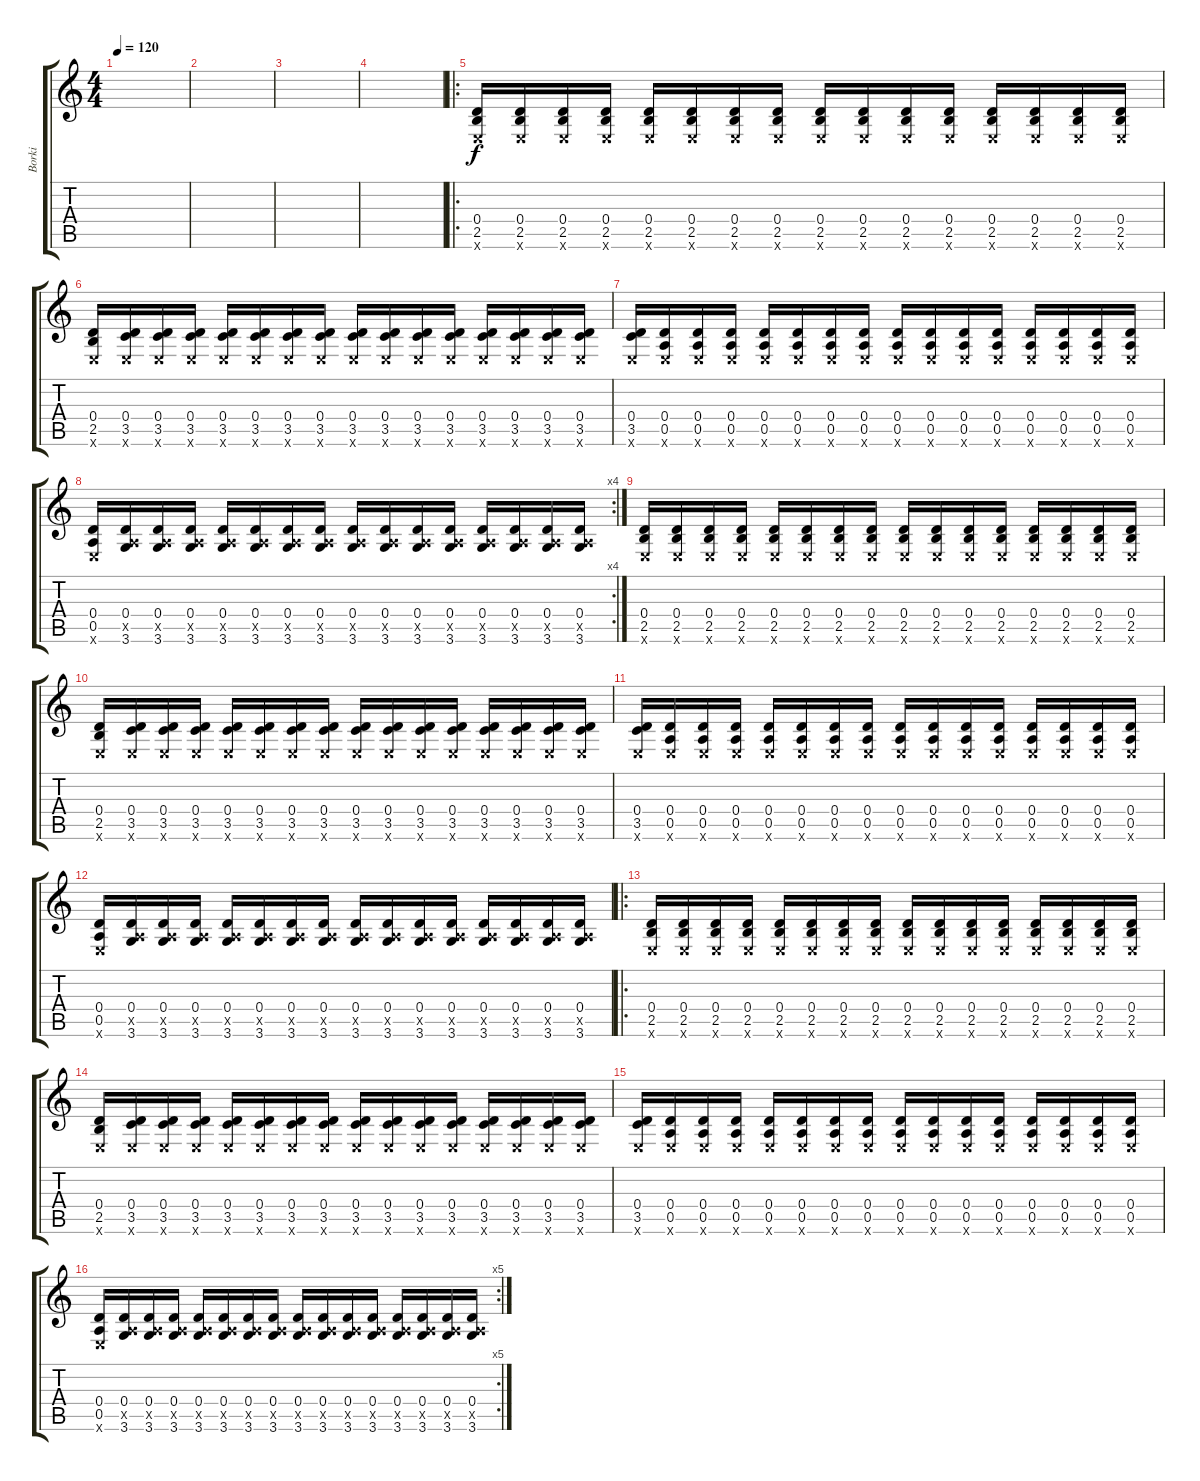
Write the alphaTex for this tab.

\track ("Borki" "Borki") {instrument acousticguitarsteel}
\staff {score tabs}
\tuning (E4 B3 G3 D3 A2 E2) {hide}
\ts (4 4)
\tempo 120
\clef g2
\ks c
|
|
|
|
\ro
(0.4 2.5 0.6{x}).16 (0.4 2.5 0.6{x}).16 (0.4 2.5 0.6{x}).16 (0.4 2.5 0.6{x}).16 (0.4 2.5 0.6{x}).16 (0.4 2.5 0.6{x}).16 (0.4 2.5 0.6{x}).16 (0.4 2.5 0.6{x}).16 (0.4 2.5 0.6{x}).16 (0.4 2.5 0.6{x}).16 (0.4 2.5 0.6{x}).16 (0.4 2.5 0.6{x}).16 (0.4 2.5 0.6{x}).16 (0.4 2.5 0.6{x}).16 (0.4 2.5 0.6{x}).16 (0.4 2.5 0.6{x}).16 |
(0.4 2.5 0.6{x}).16 (0.4 3.5 0.6{x}).16 (0.4 3.5 0.6{x}).16 (0.4 3.5 0.6{x}).16 (0.4 3.5 0.6{x}).16 (0.4 3.5 0.6{x}).16 (0.4 3.5 0.6{x}).16 (0.4 3.5 0.6{x}).16 (0.4 3.5 0.6{x}).16 (0.4 3.5 0.6{x}).16 (0.4 3.5 0.6{x}).16 (0.4 3.5 0.6{x}).16 (0.4 3.5 0.6{x}).16 (0.4 3.5 0.6{x}).16 (0.4 3.5 0.6{x}).16 (0.4 3.5 0.6{x}).16 |
(0.4 3.5 0.6{x}).16 (0.4 0.5 0.6{x}).16 (0.4 0.5 0.6{x}).16 (0.4 0.5 0.6{x}).16 (0.4 0.5 0.6{x}).16 (0.4 0.5 0.6{x}).16 (0.4 0.5 0.6{x}).16 (0.4 0.5 0.6{x}).16 (0.4 0.5 0.6{x}).16 (0.4 0.5 0.6{x}).16 (0.4 0.5 0.6{x}).16 (0.4 0.5 0.6{x}).16 (0.4 0.5 0.6{x}).16 (0.4 0.5 0.6{x}).16 (0.4 0.5 0.6{x}).16 (0.4 0.5 0.6{x}).16 |
\rc 4
(0.4 0.5 0.6{x}).16 (0.4 0.5{x} 3.6).16 (0.4 0.5{x} 3.6).16 (0.4 0.5{x} 3.6).16 (0.4 0.5{x} 3.6).16 (0.4 0.5{x} 3.6).16 (0.4 0.5{x} 3.6).16 (0.4 0.5{x} 3.6).16 (0.4 0.5{x} 3.6).16 (0.4 0.5{x} 3.6).16 (0.4 0.5{x} 3.6).16 (0.4 0.5{x} 3.6).16 (0.4 0.5{x} 3.6).16 (0.4 0.5{x} 3.6).16 (0.4 0.5{x} 3.6).16 (0.4 0.5{x} 3.6).16 |
(0.4 2.5 0.6{x}).16 (0.4 2.5 0.6{x}).16 (0.4 2.5 0.6{x}).16 (0.4 2.5 0.6{x}).16 (0.4 2.5 0.6{x}).16 (0.4 2.5 0.6{x}).16 (0.4 2.5 0.6{x}).16 (0.4 2.5 0.6{x}).16 (0.4 2.5 0.6{x}).16 (0.4 2.5 0.6{x}).16 (0.4 2.5 0.6{x}).16 (0.4 2.5 0.6{x}).16 (0.4 2.5 0.6{x}).16 (0.4 2.5 0.6{x}).16 (0.4 2.5 0.6{x}).16 (0.4 2.5 0.6{x}).16 |
(0.4 2.5 0.6{x}).16 (0.4 3.5 0.6{x}).16 (0.4 3.5 0.6{x}).16 (0.4 3.5 0.6{x}).16 (0.4 3.5 0.6{x}).16 (0.4 3.5 0.6{x}).16 (0.4 3.5 0.6{x}).16 (0.4 3.5 0.6{x}).16 (0.4 3.5 0.6{x}).16 (0.4 3.5 0.6{x}).16 (0.4 3.5 0.6{x}).16 (0.4 3.5 0.6{x}).16 (0.4 3.5 0.6{x}).16 (0.4 3.5 0.6{x}).16 (0.4 3.5 0.6{x}).16 (0.4 3.5 0.6{x}).16 |
(0.4 3.5 0.6{x}).16 (0.4 0.5 0.6{x}).16 (0.4 0.5 0.6{x}).16 (0.4 0.5 0.6{x}).16 (0.4 0.5 0.6{x}).16 (0.4 0.5 0.6{x}).16 (0.4 0.5 0.6{x}).16 (0.4 0.5 0.6{x}).16 (0.4 0.5 0.6{x}).16 (0.4 0.5 0.6{x}).16 (0.4 0.5 0.6{x}).16 (0.4 0.5 0.6{x}).16 (0.4 0.5 0.6{x}).16 (0.4 0.5 0.6{x}).16 (0.4 0.5 0.6{x}).16 (0.4 0.5 0.6{x}).16 |
(0.4 0.5 0.6{x}).16 (0.4 0.5{x} 3.6).16 (0.4 0.5{x} 3.6).16 (0.4 0.5{x} 3.6).16 (0.4 0.5{x} 3.6).16 (0.4 0.5{x} 3.6).16 (0.4 0.5{x} 3.6).16 (0.4 0.5{x} 3.6).16 (0.4 0.5{x} 3.6).16 (0.4 0.5{x} 3.6).16 (0.4 0.5{x} 3.6).16 (0.4 0.5{x} 3.6).16 (0.4 0.5{x} 3.6).16 (0.4 0.5{x} 3.6).16 (0.4 0.5{x} 3.6).16 (0.4 0.5{x} 3.6).16 |
\ro
(0.4 2.5 0.6{x}).16 (0.4 2.5 0.6{x}).16 (0.4 2.5 0.6{x}).16 (0.4 2.5 0.6{x}).16 (0.4 2.5 0.6{x}).16 (0.4 2.5 0.6{x}).16 (0.4 2.5 0.6{x}).16 (0.4 2.5 0.6{x}).16 (0.4 2.5 0.6{x}).16 (0.4 2.5 0.6{x}).16 (0.4 2.5 0.6{x}).16 (0.4 2.5 0.6{x}).16 (0.4 2.5 0.6{x}).16 (0.4 2.5 0.6{x}).16 (0.4 2.5 0.6{x}).16 (0.4 2.5 0.6{x}).16 |
(0.4 2.5 0.6{x}).16 (0.4 3.5 0.6{x}).16 (0.4 3.5 0.6{x}).16 (0.4 3.5 0.6{x}).16 (0.4 3.5 0.6{x}).16 (0.4 3.5 0.6{x}).16 (0.4 3.5 0.6{x}).16 (0.4 3.5 0.6{x}).16 (0.4 3.5 0.6{x}).16 (0.4 3.5 0.6{x}).16 (0.4 3.5 0.6{x}).16 (0.4 3.5 0.6{x}).16 (0.4 3.5 0.6{x}).16 (0.4 3.5 0.6{x}).16 (0.4 3.5 0.6{x}).16 (0.4 3.5 0.6{x}).16 |
(0.4 3.5 0.6{x}).16 (0.4 0.5 0.6{x}).16 (0.4 0.5 0.6{x}).16 (0.4 0.5 0.6{x}).16 (0.4 0.5 0.6{x}).16 (0.4 0.5 0.6{x}).16 (0.4 0.5 0.6{x}).16 (0.4 0.5 0.6{x}).16 (0.4 0.5 0.6{x}).16 (0.4 0.5 0.6{x}).16 (0.4 0.5 0.6{x}).16 (0.4 0.5 0.6{x}).16 (0.4 0.5 0.6{x}).16 (0.4 0.5 0.6{x}).16 (0.4 0.5 0.6{x}).16 (0.4 0.5 0.6{x}).16 |
\rc 5
(0.4 0.5 0.6{x}).16 (0.4 0.5{x} 3.6).16 (0.4 0.5{x} 3.6).16 (0.4 0.5{x} 3.6).16 (0.4 0.5{x} 3.6).16 (0.4 0.5{x} 3.6).16 (0.4 0.5{x} 3.6).16 (0.4 0.5{x} 3.6).16 (0.4 0.5{x} 3.6).16 (0.4 0.5{x} 3.6).16 (0.4 0.5{x} 3.6).16 (0.4 0.5{x} 3.6).16 (0.4 0.5{x} 3.6).16 (0.4 0.5{x} 3.6).16 (0.4 0.5{x} 3.6).16 (0.4 0.5{x} 3.6).16
